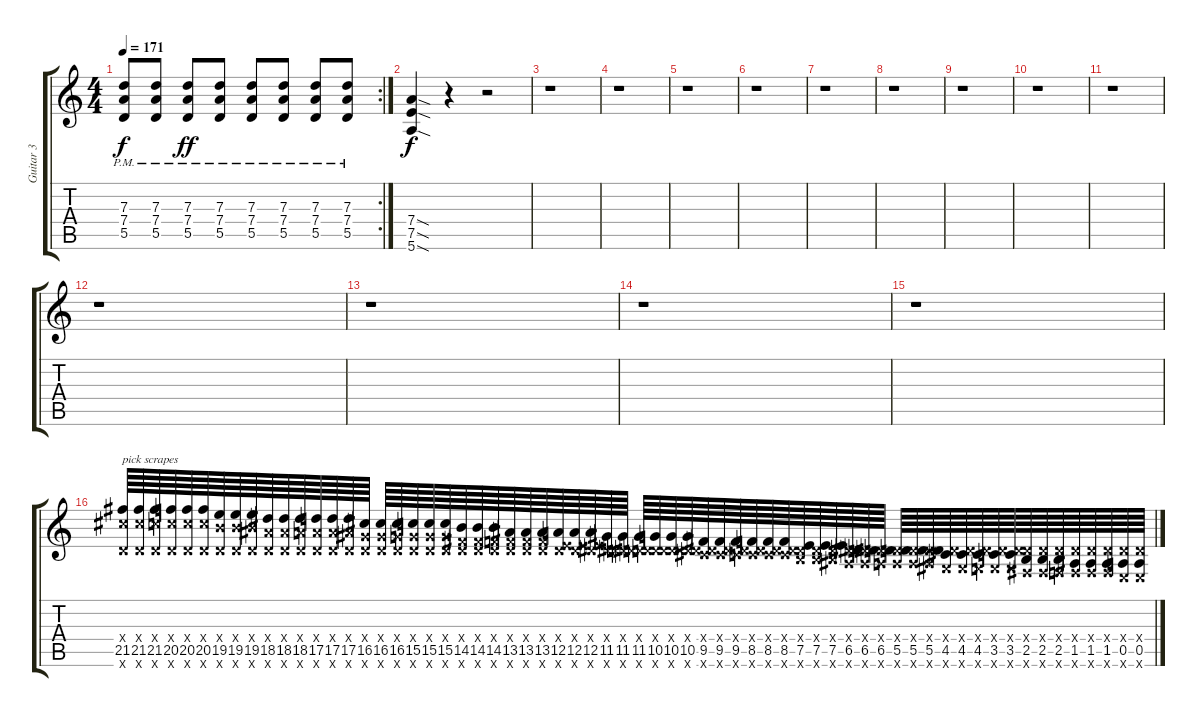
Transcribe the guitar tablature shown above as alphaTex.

\track ("Guitar 3" "Guitar 3") {instrument overdrivenguitar}
\staff {score tabs}
\tuning (E4 B3 G3 D3 A2 E2) {hide}
\rc 2
\ts (4 4)
\tempo 171
\clef g2
\ks c
(7.3{pm} 7.4{pm} 5.5{pm}).8{dy f} (7.3{pm} 7.4{pm} 5.5{pm}).8 (7.3{pm} 7.4{pm} 5.5{pm}).8{dy ff} (7.3{pm} 7.4{pm} 5.5{pm}).8 (7.3{pm} 7.4{pm} 5.5{pm}).8 (7.3{pm} 7.4{pm} 5.5{pm}).8 (7.3{pm} 7.4{pm} 5.5{pm}).8 (7.3{pm} 7.4{pm} 5.5{pm}).8 |
(7.4{sod} 7.5{sod} 5.6{sod}).4{dy f} r.4 r.2 |
r.1 |
r.1 |
r.1 |
r.1 |
r.1 |
r.1 |
r.1 |
r.1 |
r.1 |
r.1 |
r.1 |
r.1 |
r.1 |
(0.4{x} 21.5 21.6{x}).64{txt "pick scrapes" instrument guitarharmonics} (0.4{x} 21.5 21.6{x}).64 (0.4{x} 21.5 21.6{x}).64 (0.4{x} 20.5 20.6{x}).64 (0.4{x} 20.5 20.6{x}).64 (0.4{x} 20.5 20.6{x}).64 (0.4{x} 19.5 19.6{x}).64 (0.4{x} 19.5 19.6{x}).64 (0.4{x} 19.5 19.6{x}).64 (0.4{x} 18.5 18.6{x}).64 (0.4{x} 18.5 18.6{x}).64 (0.4{x} 18.5 18.6{x}).64 (0.4{x} 17.5 17.6{x}).64 (0.4{x} 17.5 17.6{x}).64 (0.4{x} 17.5 17.6{x}).64 (0.4{x} 16.5 16.6{x}).64 (0.4{x} 16.5 16.6{x}).64 (0.4{x} 16.5 16.6{x}).64 (0.4{x} 15.5 15.6{x}).64 (0.4{x} 15.5 15.6{x}).64 (0.4{x} 15.5 15.6{x}).64 (0.4{x} 14.5 14.6{x}).64 (0.4{x} 14.5 14.6{x}).64 (0.4{x} 14.5 14.6{x}).64 (0.4{x} 13.5 13.6{x}).64 (0.4{x} 13.5 13.6{x}).64 (0.4{x} 13.5 13.6{x}).64 (0.4{x} 12.5 12.6{x}).64 (0.4{x} 12.5 12.6{x}).64 (0.4{x} 12.5 12.6{x}).64 (0.4{x} 11.5 11.6{x}).64 (0.4{x} 11.5 11.6{x}).64 (0.4{x} 11.5 11.6{x}).64 (0.4{x} 10.5 10.6{x}).64 (0.4{x} 10.5 10.6{x}).64 (0.4{x} 10.5 10.6{x}).64 (0.4{x} 9.5 9.6{x}).64 (0.4{x} 9.5 9.6{x}).64 (0.4{x} 9.5 9.6{x}).64 (0.4{x} 8.5 8.6{x}).64 (0.4{x} 8.5 8.6{x}).64 (0.4{x} 8.5 8.6{x}).64 (0.4{x} 7.5 7.6{x}).64 (0.4{x} 7.5 7.6{x}).64 (0.4{x} 7.5 7.6{x}).64 (0.4{x} 6.5 6.6{x}).64 (0.4{x} 6.5 6.6{x}).64 (0.4{x} 6.5 6.6{x}).64 (0.4{x} 5.5 5.6{x}).64 (0.4{x} 5.5 5.6{x}).64 (0.4{x} 5.5 5.6{x}).64 (0.4{x} 4.5 4.6{x}).64 (0.4{x} 4.5 4.6{x}).64 (0.4{x} 4.5 4.6{x}).64 (0.4{x} 3.5 3.6{x}).64 (0.4{x} 3.5 3.6{x}).64 (0.4{x} 2.5 2.6{x}).64 (0.4{x} 2.5 2.6{x}).64 (0.4{x} 2.5 2.6{x}).64 (0.4{x} 1.5 1.6{x}).64 (0.4{x} 1.5 1.6{x}).64 (0.4{x} 1.5 1.6{x}).64 (0.4{x} 0.5 0.6{x}).64 (0.4{x} 0.5 0.6{x}).64
